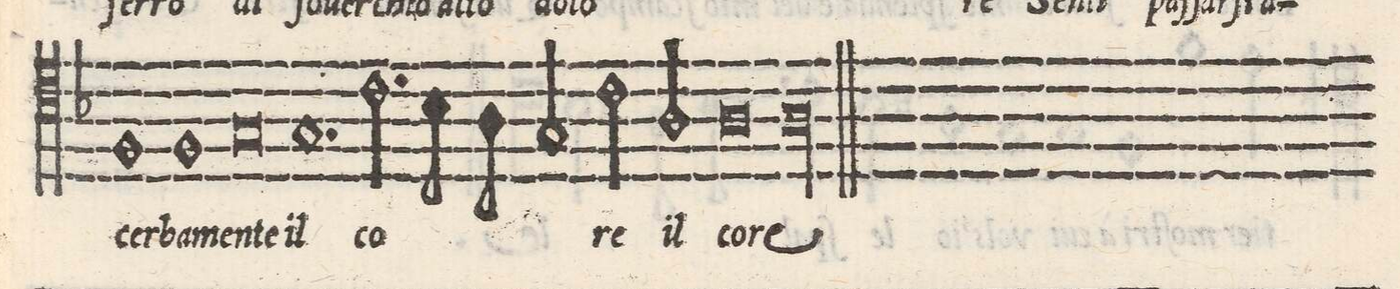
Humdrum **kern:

**kern	**text
*I"TENORE	*
*clefC4	*
*k[b-]	*
*met(C|)	*
*M2/1	*
1F	cer-
1F	-ba-
=42-	=42-
0G	-men-
=43-	=43-
1.G	-te_il
2.c\	co-
=44-	=44-
8B-\	.
8A\	.
2G/	.
2c\	-re
2A/	il
=45-	=45-
0A	co-
=46-	=46-
0Al	-re
==	==
*-	*-
